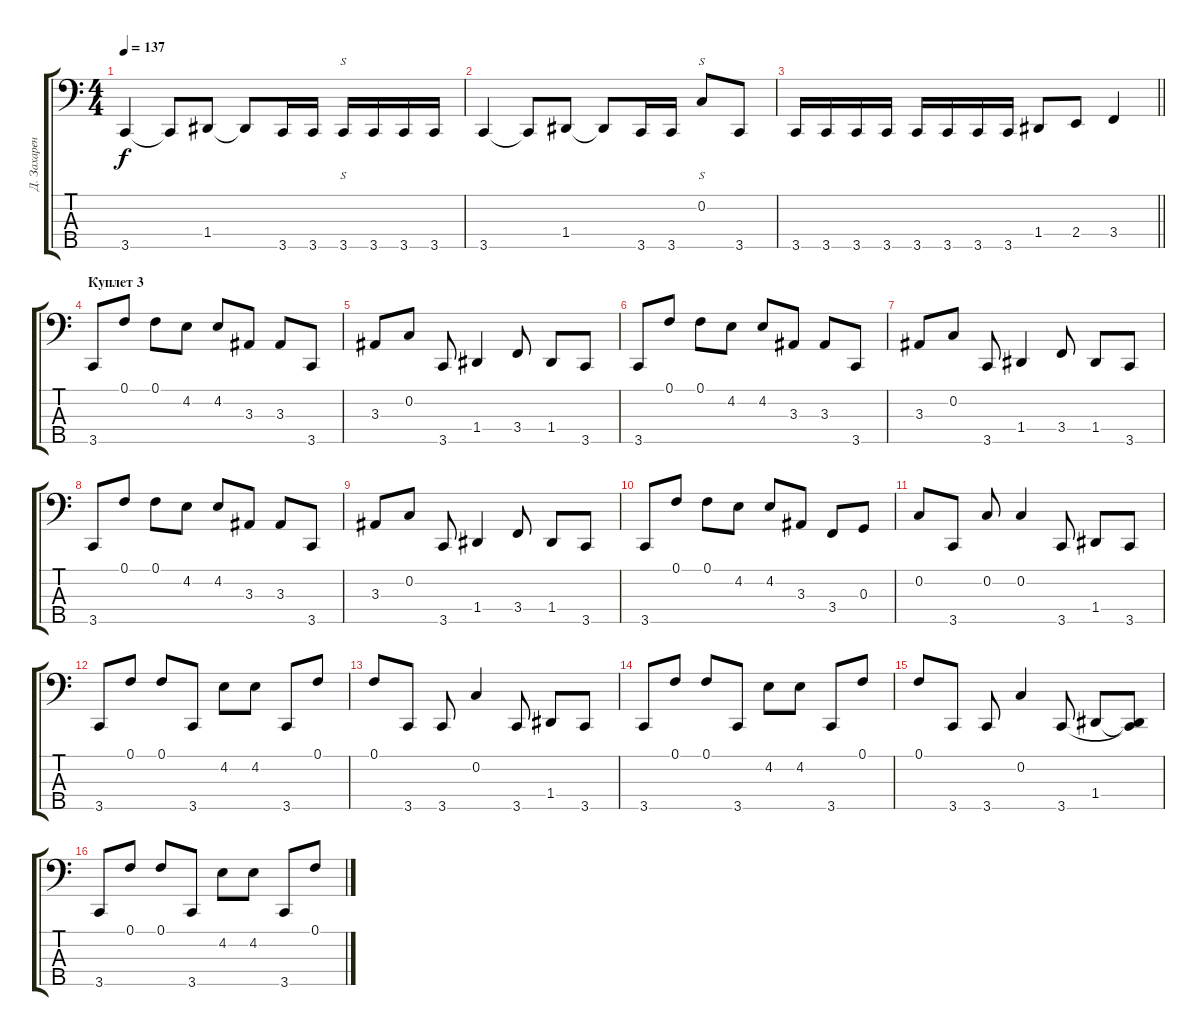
\track ("Д. Захаренков" "Д. Захарен") {instrument electricbasspick}
\staff {score tabs}
\tuning (F2 C2 G1 D1 A0) {hide}
\ts (4 4)
\tempo 137
\clef f4
\ks c
3.5.4{dy f} 3.5{t}.8 1.4.8 1.4{t}.8 3.5.16 3.5.16 3.5.16{s} 3.5.16{instrument electricbasspick} 3.5.16 3.5.16 |
3.5.4 3.5{t}.8 1.4.8 1.4{t}.8 3.5.16 3.5.16 0.2.8{s instrument slapbass1} 3.5.8{instrument electricbasspick} |
\barLineRight lightlight
3.5.16 3.5.16 3.5.16 3.5.16 3.5.16 3.5.16 3.5.16 3.5.16 1.4.8 2.4.8 3.4.4 |
\section ("" "Куплет 3")
3.5.8 0.1.8 0.1.8 4.2.8 4.2.8 3.3.8 3.3.8 3.5.8 |
3.3.8 0.2.8 3.5.8 1.4.4 3.4.8 1.4.8 3.5.8 |
3.5.8 0.1.8 0.1.8 4.2.8 4.2.8 3.3.8 3.3.8 3.5.8 |
3.3.8 0.2.8 3.5.8 1.4.4 3.4.8 1.4.8 3.5.8 |
3.5.8 0.1.8 0.1.8 4.2.8 4.2.8 3.3.8 3.3.8 3.5.8 |
3.3.8 0.2.8 3.5.8 1.4.4 3.4.8 1.4.8 3.5.8 |
3.5.8 0.1.8 0.1.8 4.2.8 4.2.8 3.3.8 3.4.8 0.3.8 |
0.2.8 3.5.8 0.2.8 0.2.4 3.5.8 1.4.8 3.5.8 |
3.5.8 0.1.8 0.1.8 3.5.8 4.2.8 4.2.8 3.5.8 0.1.8 |
0.1.8 3.5.8 3.5.8 0.2.4 3.5.8 1.4.8 3.5.8 |
3.5.8 0.1.8 0.1.8 3.5.8 4.2.8 4.2.8 3.5.8 0.1.8 |
0.1.8 3.5.8 3.5.8 0.2.4 3.5.8 1.4.8 (1.4{t} 3.5{t}).8 |
3.5.8 0.1.8 0.1.8 3.5.8 4.2.8 4.2.8 3.5.8 0.1.8
